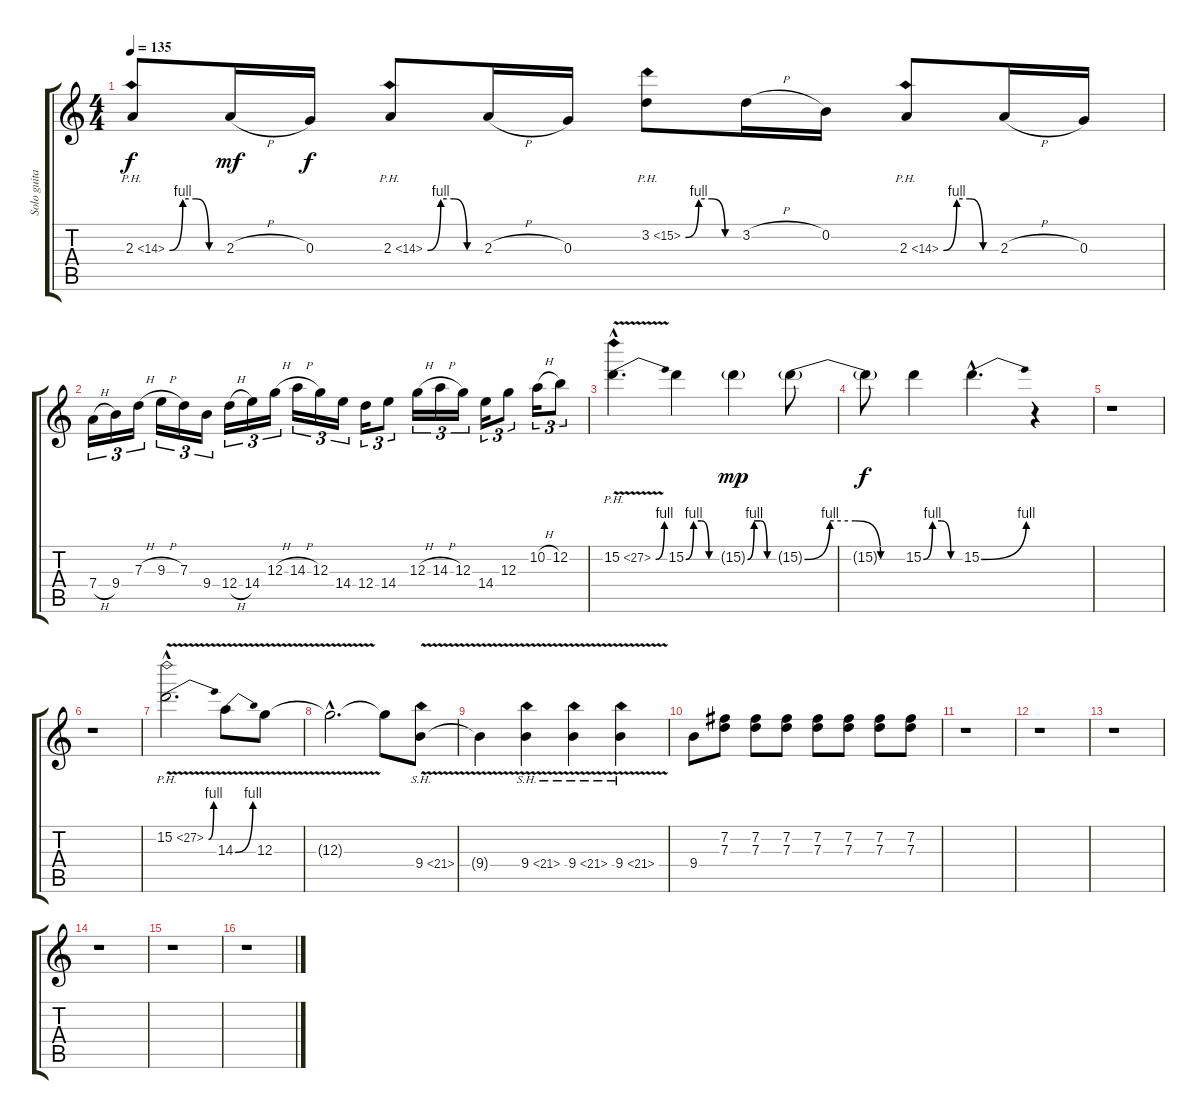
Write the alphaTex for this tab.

\track ("Solo guitar" "Solo guita") {instrument distortionguitar}
\staff {score tabs}
\tuning (E4 B3 G3 D3 A2 E2) {hide}
\ts (4 4)
\tempo 135
\clef g2
\ks c
2.3{be (custom 0 0 15 4 30 4 45 0 60 0) ph 12}.8{dy f} 2.3{h}.16{dy mf} 0.3.16{dy f} 2.3{be (custom 0 0 15 4 30 4 45 0 60 0) ph 12}.8 2.3{h}.16 0.3.16 3.2{be (custom 0 0 15 4 30 4 45 0 60 0) ph 12}.8 3.2{h}.16 0.2.16 2.3{be (custom 0 0 15 4 30 4 45 0 60 0) ph 12}.8 2.3{h}.16 0.3.16 |
7.4{h}.16{tu (3 2)} 9.4.16{tu (3 2)} 7.3{h}.16{tu (3 2)} 9.3{h}.16{tu (3 2)} 7.3.16{tu (3 2)} 9.4.16{tu (3 2)} 12.4{h}.16{tu (3 2)} 14.4.16{tu (3 2)} 12.3{h}.16{tu (3 2)} 14.3{h}.16{tu (3 2)} 12.3.16{tu (3 2)} 14.4.16{tu (3 2)} 12.4.16{tu (3 2)} 14.4.8{tu (3 2)} 12.3{h}.16{tu (3 2)} 14.3{h}.16{tu (3 2)} 12.3.16{tu (3 2)} 14.4.16{tu (3 2)} 12.3.8{tu (3 2)} 10.2{h}.16{tu (3 2)} 12.2.8{tu (3 2)} |
15.2{be (bend 0 0 60 4) ph 12 v hac}.4{d} 15.2{be (custom 0 0 15 4 30 4 45 0 60 0)}.4 15.2{be (custom 0 0 15 4 30 4 45 0 60 0) g}.4{dy mp} 15.2{be (custom 0 0 15 4 30 4 45 0 60 0) g}.8 |
15.2{t}.8{dy f} 15.2{be (custom 0 0 15 4 30 4 45 0 60 0)}.4 15.2{be (bend 0 0 60 4) hac}.4{d} r.4 |
r.1 |
r.1 |
15.2{be (bend 0 0 60 4) ph 12 v hac}.2{d} 14.3{be (bend 0 0 60 4) v}.8 12.3{v}.8 |
12.3{hac t}.2{d} 12.3{t}.8 9.4{sh 12 v}.8 |
9.4{t}.4 9.4{sh 12 v}.4 9.4{sh 12 v}.4 9.4{sh 12 v}.4 |
9.4.8 (7.2 7.3).8 (7.2 7.3).8 (7.2 7.3).8 (7.2 7.3).8 (7.2 7.3).8 (7.2 7.3).8 (7.2 7.3).8 |
r.1 |
r.1 |
r.1 |
r.1 |
r.1 |
r.1
